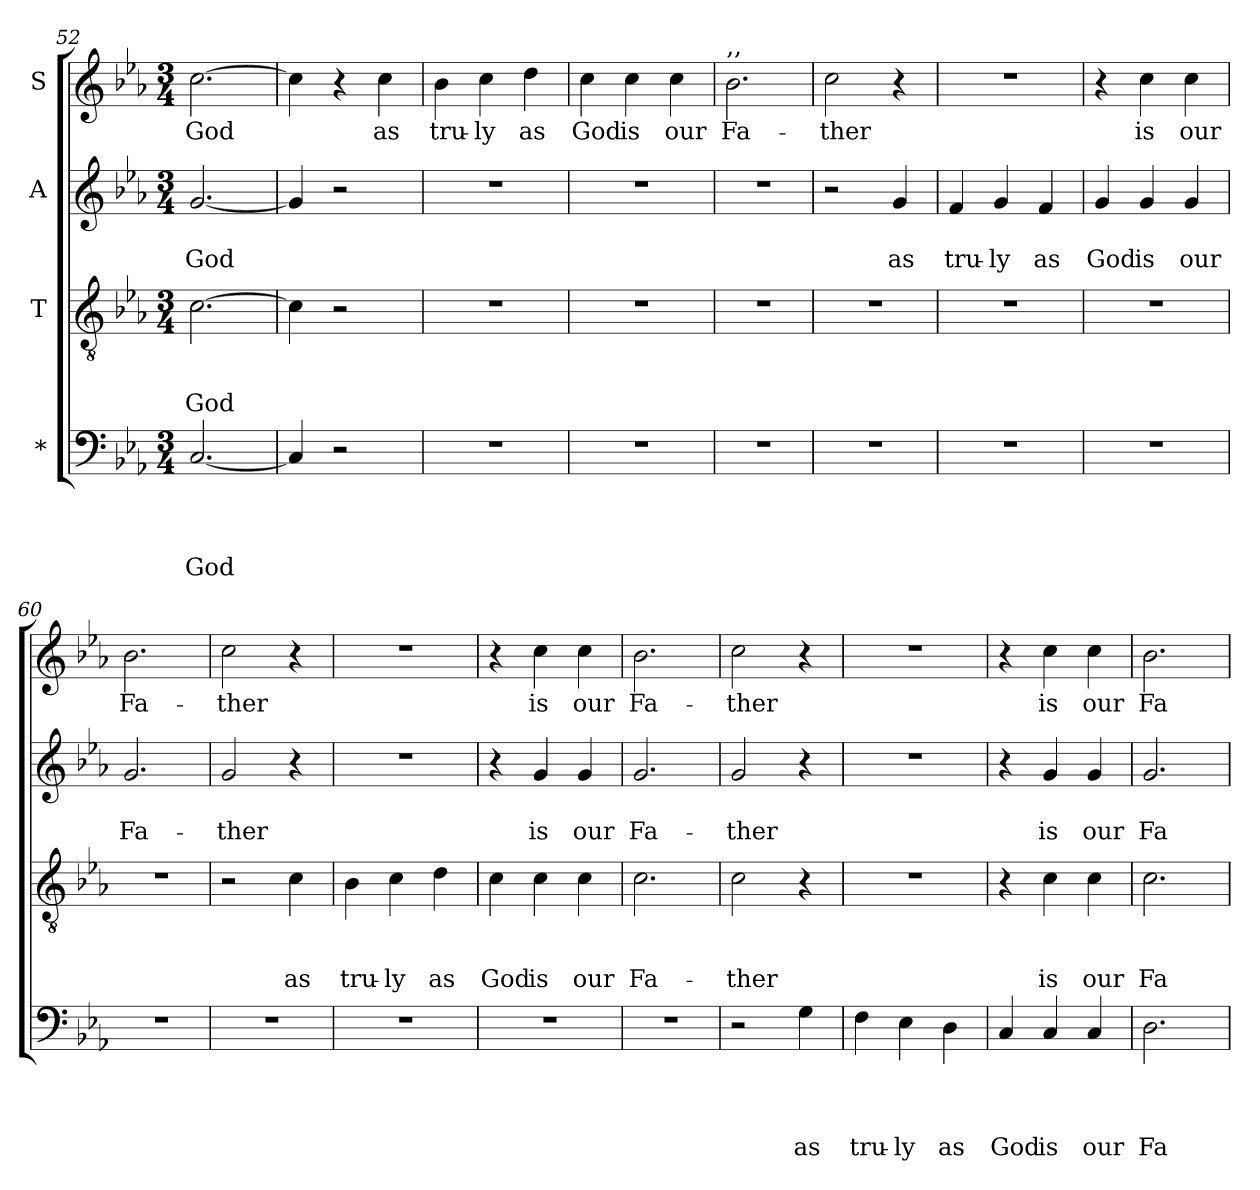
**kern	**text	**text	**text	**text	**kern	**text	**text	**text	**kern	**text	**text	**kern	**text
*part4	*part4	*part4	*part4	*part4	*part3	*part3	*part3	*part3	*part2	*part2	*part2	*part1	*part1
*staff4	*staff4	*staff4	*staff4	*staff4	*staff3	*staff3	*staff3	*staff3	*staff2	*staff2	*staff2	*staff1	*staff1
*I"*	*	*	*	*	*I"T	*	*	*	*I"A	*	*	*I"S	*
*clefF4	*	*	*	*	*clefGv2	*	*	*	*clefG2	*	*	*clefG2	*
*k[b-e-a-]	*	*	*	*	*k[b-e-a-]	*	*	*	*k[b-e-a-]	*	*	*k[b-e-a-]	*
*E-:	*	*	*	*	*E-:	*	*	*	*E-:	*	*	*E-:	*
*M3/4	*	*	*	*	*M3/4	*	*	*	*M3/4	*	*	*M3/4	*
=52	=52	=52	=52	=52	=52	=52	=52	=52	=52	=52	=52	=52	=52
!	!	!	!	!LO:LY:b	!	!	!	!LO:LY:b	!	!	!LO:LY:b	!	!LO:LY:b
[<2.C/	.	.	.	God	[>2.c\	.	.	God	[<2.g/	.	God	[>2.cc\	God
=53	=53	=53	=53	=53	=53	=53	=53	=53	=53	=53	=53	=53	=53
4C/]	.	.	.	.	4c\]	.	.	.	4g/]	.	.	4cc\]	.
2r	.	.	.	.	2r	.	.	.	2r	.	.	4r	.
!	!	!	!	!	!	!	!	!	!	!	!	!	!LO:LY:b
.	.	.	.	.	.	.	.	.	.	.	.	4cc\	as
=54	=54	=54	=54	=54	=54	=54	=54	=54	=54	=54	=54	=54	=54
!LO:N:vis=1	!	!	!	!	!LO:N:vis=1	!	!	!	!LO:N:vis=1	!	!	!	!LO:LY:b
2.r	.	.	.	.	2.r	.	.	.	2.r	.	.	4b-\	tru-
!	!	!	!	!	!	!	!	!	!	!	!	!	!LO:LY:b
.	.	.	.	.	.	.	.	.	.	.	.	4cc\	-ly
!	!	!	!	!	!	!	!	!	!	!	!	!	!LO:LY:b
.	.	.	.	.	.	.	.	.	.	.	.	4dd\	as
=55	=55	=55	=55	=55	=55	=55	=55	=55	=55	=55	=55	=55	=55
!LO:N:vis=1	!	!	!	!	!LO:N:vis=1	!	!	!	!LO:N:vis=1	!	!	!	!LO:LY:b
2.r	.	.	.	.	2.r	.	.	.	2.r	.	.	4cc\	God
!	!	!	!	!	!	!	!	!	!	!	!	!	!LO:LY:b
.	.	.	.	.	.	.	.	.	.	.	.	4cc\	is
!	!	!	!	!	!	!	!	!	!	!	!	!	!LO:LY:b
.	.	.	.	.	.	.	.	.	.	.	.	4cc\	our
!!LO:LB:g=z
=56	=56	=56	=56	=56	=56	=56	=56	=56	=56	=56	=56	=56	=56
!	!	!	!	!	!	!	!	!	!	!	!	!LO:TX:a:t=,,	!
!LO:N:vis=1	!	!	!	!	!LO:N:vis=1	!	!	!	!LO:N:vis=1	!	!	!	!LO:LY:b
2.r	.	.	.	.	2.r	.	.	.	2.r	.	.	2.b-\	Fa-
=57	=57	=57	=57	=57	=57	=57	=57	=57	=57	=57	=57	=57	=57
!LO:N:vis=1	!	!	!	!	!LO:N:vis=1	!	!	!	!	!	!	!	!LO:LY:b
2.r	.	.	.	.	2.r	.	.	.	2r	.	.	2cc\	-ther
!	!	!	!	!	!	!	!	!	!	!	!LO:LY:b	!	!
.	.	.	.	.	.	.	.	.	4g/	.	as	4r	.
=58	=58	=58	=58	=58	=58	=58	=58	=58	=58	=58	=58	=58	=58
!LO:N:vis=1	!	!	!	!	!LO:N:vis=1	!	!	!	!	!	!LO:LY:b	!LO:N:vis=1	!
2.r	.	.	.	.	2.r	.	.	.	4f/	.	tru-	2.r	.
!	!	!	!	!	!	!	!	!	!	!	!LO:LY:b	!	!
.	.	.	.	.	.	.	.	.	4g/	.	-ly	.	.
!	!	!	!	!	!	!	!	!	!	!	!LO:LY:b	!	!
.	.	.	.	.	.	.	.	.	4f/	.	as	.	.
=59	=59	=59	=59	=59	=59	=59	=59	=59	=59	=59	=59	=59	=59
!LO:N:vis=1	!	!	!	!	!LO:N:vis=1	!	!	!	!	!	!LO:LY:b	!	!
2.r	.	.	.	.	2.r	.	.	.	4g/	.	God	4r	.
!	!	!	!	!	!	!	!	!	!	!	!LO:LY:b	!	!LO:LY:b
.	.	.	.	.	.	.	.	.	4g/	.	is	4cc\	is
!	!	!	!	!	!	!	!	!	!	!	!LO:LY:b	!	!LO:LY:b
.	.	.	.	.	.	.	.	.	4g/	.	our	4cc\	our
=60	=60	=60	=60	=60	=60	=60	=60	=60	=60	=60	=60	=60	=60
!LO:N:vis=1	!	!	!	!	!LO:N:vis=1	!	!	!	!	!	!LO:LY:b	!	!LO:LY:b
2.r	.	.	.	.	2.r	.	.	.	2.g/	.	Fa-	2.b-\	Fa-
=61	=61	=61	=61	=61	=61	=61	=61	=61	=61	=61	=61	=61	=61
!LO:N:vis=1	!	!	!	!	!	!	!	!	!	!	!LO:LY:b	!	!LO:LY:b
2.r	.	.	.	.	2r	.	.	.	2g/	.	-ther	2cc\	-ther
!	!	!	!	!	!	!	!	!LO:LY:b	!	!	!	!	!
.	.	.	.	.	4c\	.	.	as	4r	.	.	4r	.
=62	=62	=62	=62	=62	=62	=62	=62	=62	=62	=62	=62	=62	=62
!LO:N:vis=1	!	!	!	!	!	!	!	!LO:LY:b	!LO:N:vis=1	!	!	!LO:N:vis=1	!
2.r	.	.	.	.	4B-\	.	.	tru-	2.r	.	.	2.r	.
!	!	!	!	!	!	!	!	!LO:LY:b	!	!	!	!	!
.	.	.	.	.	4c\	.	.	-ly	.	.	.	.	.
!	!	!	!	!	!	!	!	!LO:LY:b	!	!	!	!	!
.	.	.	.	.	4d\	.	.	as	.	.	.	.	.
=63	=63	=63	=63	=63	=63	=63	=63	=63	=63	=63	=63	=63	=63
!LO:N:vis=1	!	!	!	!	!	!	!	!LO:LY:b	!	!	!	!	!
2.r	.	.	.	.	4c\	.	.	God	4r	.	.	4r	.
!	!	!	!	!	!	!	!	!LO:LY:b	!	!	!LO:LY:b	!	!LO:LY:b
.	.	.	.	.	4c\	.	.	is	4g/	.	is	4cc\	is
!	!	!	!	!	!	!	!	!LO:LY:b	!	!	!LO:LY:b	!	!LO:LY:b
.	.	.	.	.	4c\	.	.	our	4g/	.	our	4cc\	our
=64	=64	=64	=64	=64	=64	=64	=64	=64	=64	=64	=64	=64	=64
!LO:N:vis=1	!	!	!	!	!	!	!	!LO:LY:b	!	!	!LO:LY:b	!	!LO:LY:b
2.r	.	.	.	.	2.c\	.	.	Fa-	2.g/	.	Fa-	2.b-\	Fa-
=65	=65	=65	=65	=65	=65	=65	=65	=65	=65	=65	=65	=65	=65
!	!	!	!	!	!	!	!	!LO:LY:b	!	!	!LO:LY:b	!	!LO:LY:b
2r	.	.	.	.	2c\	.	.	-ther	2g/	.	-ther	2cc\	-ther
!	!	!	!	!LO:LY:b	!	!	!	!	!	!	!	!	!
4G\	.	.	.	as	4r	.	.	.	4r	.	.	4r	.
=66	=66	=66	=66	=66	=66	=66	=66	=66	=66	=66	=66	=66	=66
!	!	!	!	!LO:LY:b	!LO:N:vis=1	!	!	!	!LO:N:vis=1	!	!	!LO:N:vis=1	!
4F\	.	.	.	tru-	2.r	.	.	.	2.r	.	.	2.r	.
!	!	!	!	!LO:LY:b	!	!	!	!	!	!	!	!	!
4E-\	.	.	.	-ly	.	.	.	.	.	.	.	.	.
!	!	!	!	!LO:LY:b	!	!	!	!	!	!	!	!	!
4D\	.	.	.	as	.	.	.	.	.	.	.	.	.
=67	=67	=67	=67	=67	=67	=67	=67	=67	=67	=67	=67	=67	=67
!	!	!	!	!LO:LY:b	!	!	!	!	!	!	!	!	!
4C/	.	.	.	God	4r	.	.	.	4r	.	.	4r	.
!	!	!	!	!LO:LY:b	!	!	!	!LO:LY:b	!	!	!LO:LY:b	!	!LO:LY:b
4C/	.	.	.	is	4c\	.	.	is	4g/	.	is	4cc\	is
!	!	!	!	!LO:LY:b	!	!	!	!LO:LY:b	!	!	!LO:LY:b	!	!LO:LY:b
4C/	.	.	.	our	4c\	.	.	our	4g/	.	our	4cc\	our
=68	=68	=68	=68	=68	=68	=68	=68	=68	=68	=68	=68	=68	=68
!	!	!	!	!LO:LY:b	!	!	!	!LO:LY:b	!	!	!LO:LY:b	!	!LO:LY:b
2.D\	.	.	.	Fa-	2.c\	.	.	Fa-	2.g/	.	Fa-	2.b-\	Fa-
=	=	=	=	=	=	=	=	=	=	=	=	=	=
*-	*-	*-	*-	*-	*-	*-	*-	*-	*-	*-	*-	*-	*-
